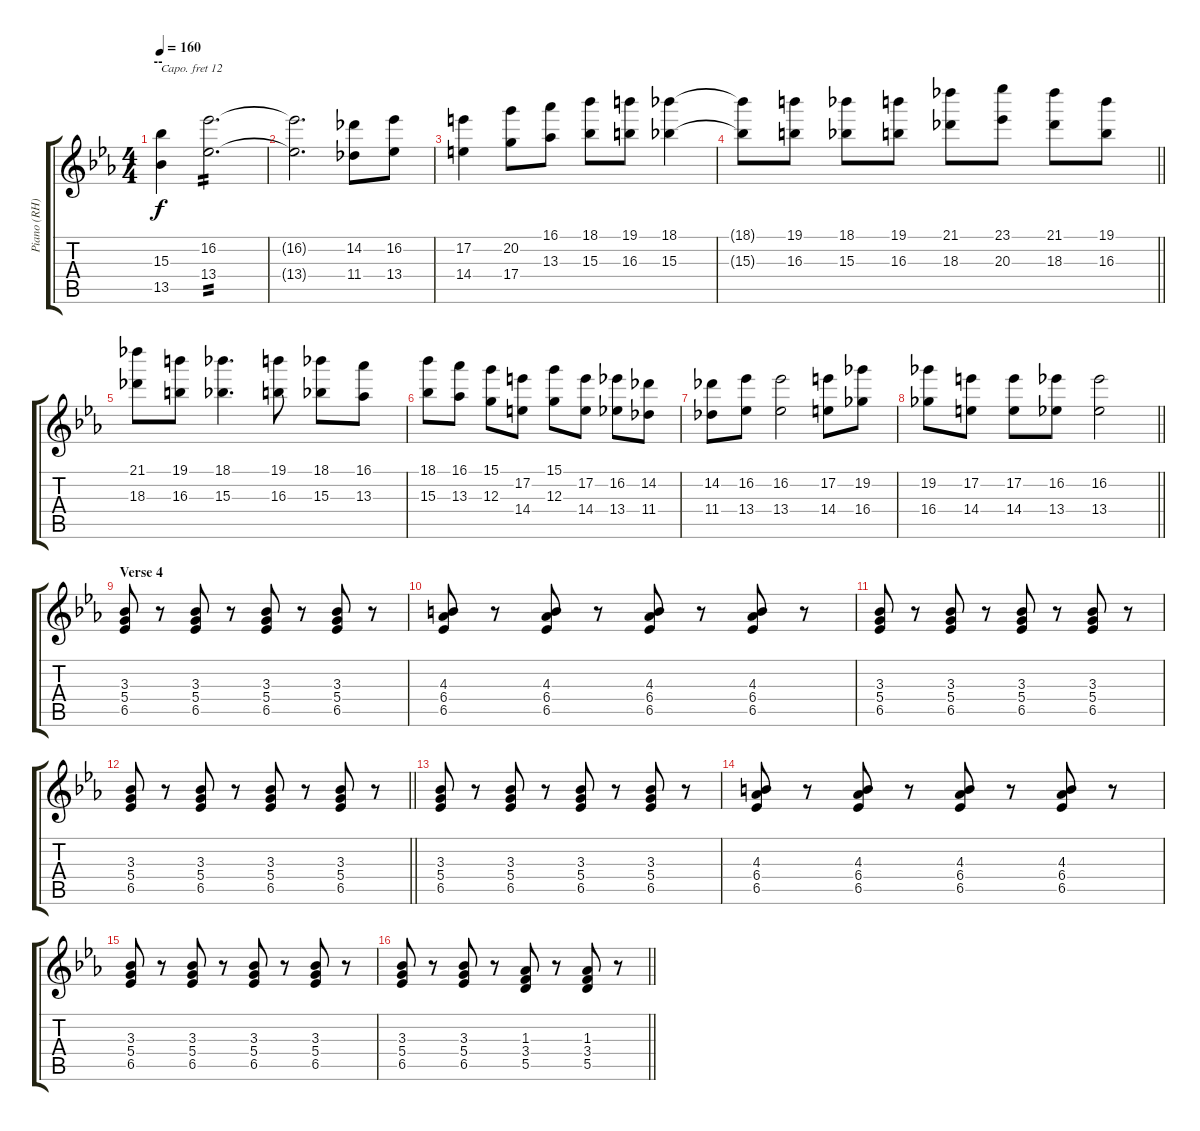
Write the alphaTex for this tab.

\track ("Piano (RH)" "Piano (RH)") {instrument acousticgrandpiano}
\staff {score tabs}
\capo 12
\tuning (E4 B3 G3 D3 A2 E2) {hide}
\ts (4 4)
\section ("" "--")
\tempo 160
\clef g2
\ks eb
(15.3 13.5).4{dy f} (16.2 13.4).2{d tp 2} |
(16.2{t} 13.4{t}).2{d} (14.2 11.4).8 (16.2 13.4).8 |
(17.2 14.4).4 (20.2 17.4).8 (16.1 13.3).8 (18.1 15.3).8 (19.1 16.3).8 (18.1 15.3).4 |
\barLineRight lightlight
(18.1{t} 15.3{t}).8 (19.1 16.3).8 (18.1 15.3).8 (19.1 16.3).8 (21.1 18.3).8 (23.1 20.3).8 (21.1 18.3).8 (19.1 16.3).8 |
\section ("" "")
(21.1 18.3).8 (19.1 16.3).8 (18.1 15.3).4{d} (19.1 16.3).8 (18.1 15.3).8 (16.1 13.3).8 |
(18.1 15.3).8 (16.1 13.3).8 (15.1 12.3).8 (17.2 14.4).8 (15.1 12.3).8 (17.2 14.4).8 (16.2 13.4).8 (14.2 11.4).8 |
(14.2 11.4).8 (16.2 13.4).8 (16.2 13.4).2 (17.2 14.4).8 (19.2 16.4).8 |
\barLineRight lightlight
(19.2 16.4).8 (17.2 14.4).8 (17.2 14.4).8 (16.2 13.4).8 (16.2 13.4).2 |
\section ("" "Verse 4")
(3.3 5.4 6.5).8 r.8 (3.3 5.4 6.5).8 r.8 (3.3 5.4 6.5).8 r.8 (3.3 5.4 6.5).8 r.8 |
(4.3 6.4 6.5).8 r.8 (4.3 6.4 6.5).8 r.8 (4.3 6.4 6.5).8 r.8 (4.3 6.4 6.5).8 r.8 |
(3.3 5.4 6.5).8 r.8 (3.3 5.4 6.5).8 r.8 (3.3 5.4 6.5).8 r.8 (3.3 5.4 6.5).8 r.8 |
\barLineRight lightlight
(3.3 5.4 6.5).8 r.8 (3.3 5.4 6.5).8 r.8 (3.3 5.4 6.5).8 r.8 (3.3 5.4 6.5).8 r.8 |
\section ("" "")
(3.3 5.4 6.5).8 r.8 (3.3 5.4 6.5).8 r.8 (3.3 5.4 6.5).8 r.8 (3.3 5.4 6.5).8 r.8 |
(4.3 6.4 6.5).8 r.8 (4.3 6.4 6.5).8 r.8 (4.3 6.4 6.5).8 r.8 (4.3 6.4 6.5).8 r.8 |
(3.3 5.4 6.5).8 r.8 (3.3 5.4 6.5).8 r.8 (3.3 5.4 6.5).8 r.8 (3.3 5.4 6.5).8 r.8 |
\barLineRight lightlight
(3.3 5.4 6.5).8 r.8 (3.3 5.4 6.5).8 r.8 (1.3 3.4 5.5).8 r.8 (1.3 3.4 5.5).8 r.8
